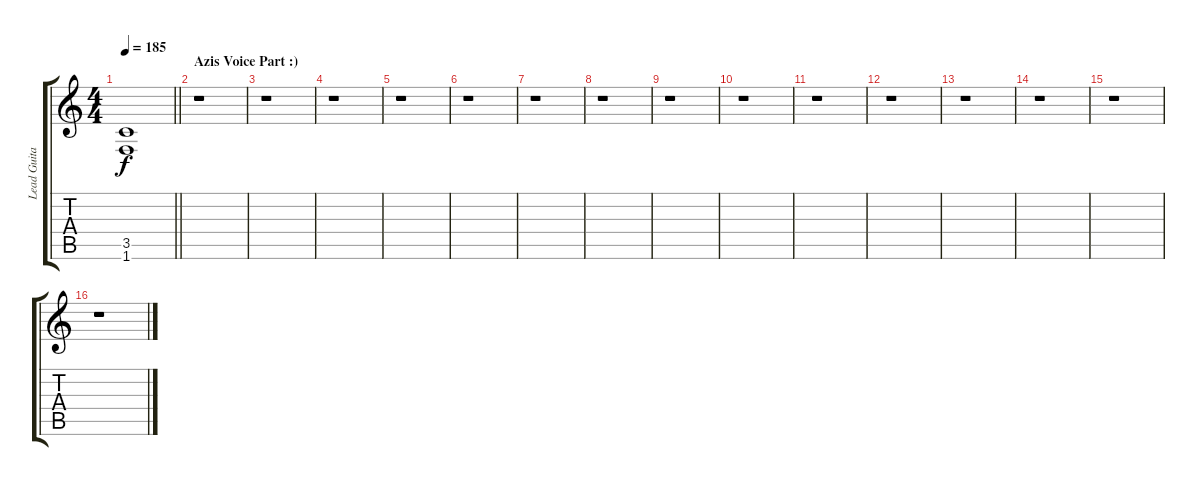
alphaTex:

\track ("Lead Guitar" "Lead Guita") {instrument distortionguitar}
\staff {score tabs}
\tuning (E4 B3 G3 D3 A2 E2) {hide}
\ts (4 4)
\tempo 185
\clef g2
\barLineRight lightlight
\ks c
(3.5 1.6).1{dy f} |
\section ("" "Azis Voice Part :)")
r.1 |
r.1 |
r.1 |
r.1 |
r.1 |
r.1 |
r.1 |
r.1 |
r.1 |
r.1 |
r.1 |
r.1 |
r.1 |
r.1 |
r.1
